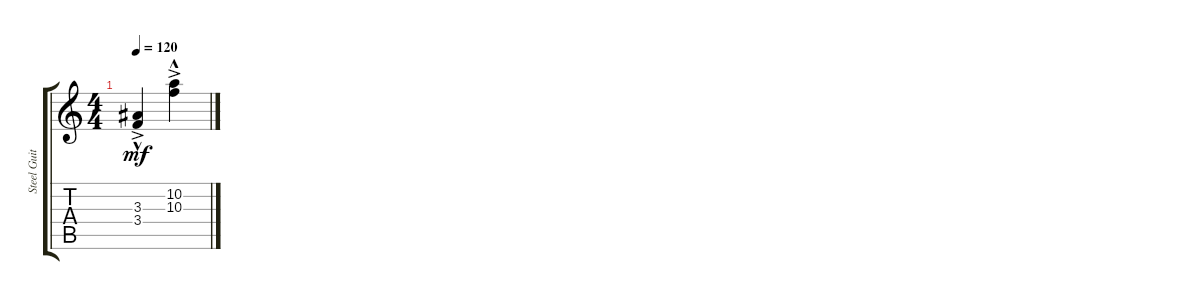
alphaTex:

\track ("Steel Guitar" "Steel Guit") {instrument acousticguitarsteel}
\staff {score tabs}
\tuning (E4 B3 G3 D3 A2 E2) {hide}
\ts (4 4)
\tempo 120
\clef g2
\ks c
(3.3{ac} 3.4{hac}).4{dy mf instrument acousticguitarsteel} (10.2{ac} 10.3{hac}).4
